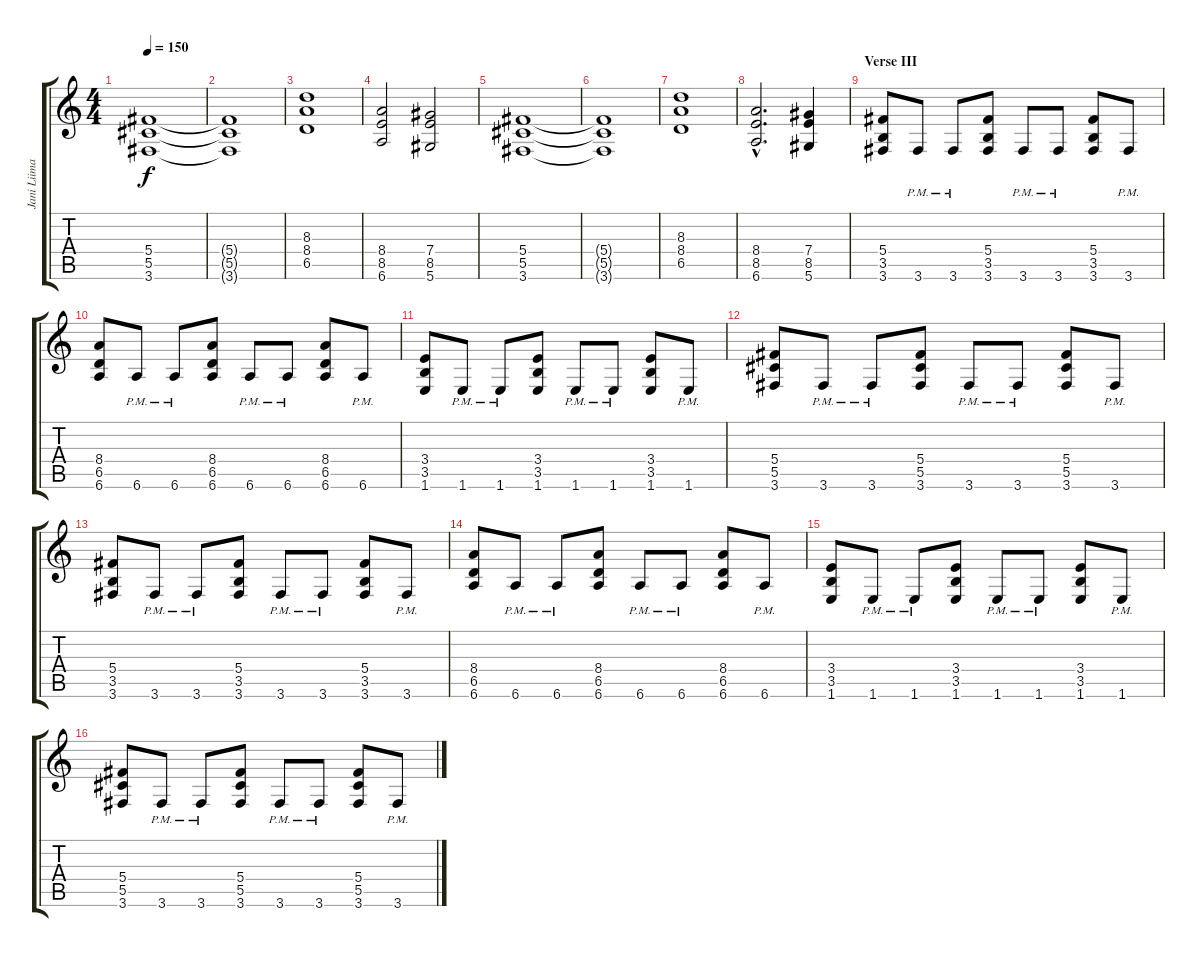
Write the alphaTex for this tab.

\track ("Jani Liimatainen - Guitar " "Jani Liima") {instrument distortionguitar}
\staff {score tabs}
\tuning (Eb4 Bb3 Gb3 Db3 Ab2 Eb2) {hide}
\ts (4 4)
\tempo 150
\clef g2
\ks c
(5.4 5.5 3.6).1{dy f} |
(5.4{t} 5.5{t} 3.6{t}).1 |
(8.3 8.4 6.5).1 |
(8.4 8.5 6.6).2 (7.4 8.5 5.6).2 |
(5.4 5.5 3.6).1 |
(5.4{t} 5.5{t} 3.6{t}).1 |
(8.3 8.4 6.5).1 |
(8.4{hac} 8.5{hac} 6.6{hac}).2{d} (7.4 8.5 5.6).4 |
\section ("" "Verse III")
(5.4 3.5 3.6).8 3.6{pm}.8 3.6{pm}.8 (5.4 3.5 3.6).8 3.6{pm}.8 3.6{pm}.8 (5.4 3.5 3.6).8 3.6{pm}.8 |
(8.4 6.5 6.6).8 6.6{pm}.8 6.6{pm}.8 (8.4 6.5 6.6).8 6.6{pm}.8 6.6{pm}.8 (8.4 6.5 6.6).8 6.6{pm}.8 |
(3.4 3.5 1.6).8 1.6{pm}.8 1.6{pm}.8 (3.4 3.5 1.6).8 1.6{pm}.8 1.6{pm}.8 (3.4 3.5 1.6).8 1.6{pm}.8 |
(5.4 5.5 3.6).8 3.6{pm}.8 3.6{pm}.8 (5.4 5.5 3.6).8 3.6{pm}.8 3.6{pm}.8 (5.4 5.5 3.6).8 3.6{pm}.8 |
(5.4 3.5 3.6).8 3.6{pm}.8 3.6{pm}.8 (5.4 3.5 3.6).8 3.6{pm}.8 3.6{pm}.8 (5.4 3.5 3.6).8 3.6{pm}.8 |
(8.4 6.5 6.6).8 6.6{pm}.8 6.6{pm}.8 (8.4 6.5 6.6).8 6.6{pm}.8 6.6{pm}.8 (8.4 6.5 6.6).8 6.6{pm}.8 |
(3.4 3.5 1.6).8 1.6{pm}.8 1.6{pm}.8 (3.4 3.5 1.6).8 1.6{pm}.8 1.6{pm}.8 (3.4 3.5 1.6).8 1.6{pm}.8 |
(5.4 5.5 3.6).8 3.6{pm}.8 3.6{pm}.8 (5.4 5.5 3.6).8 3.6{pm}.8 3.6{pm}.8 (5.4 5.5 3.6).8 3.6{pm}.8
